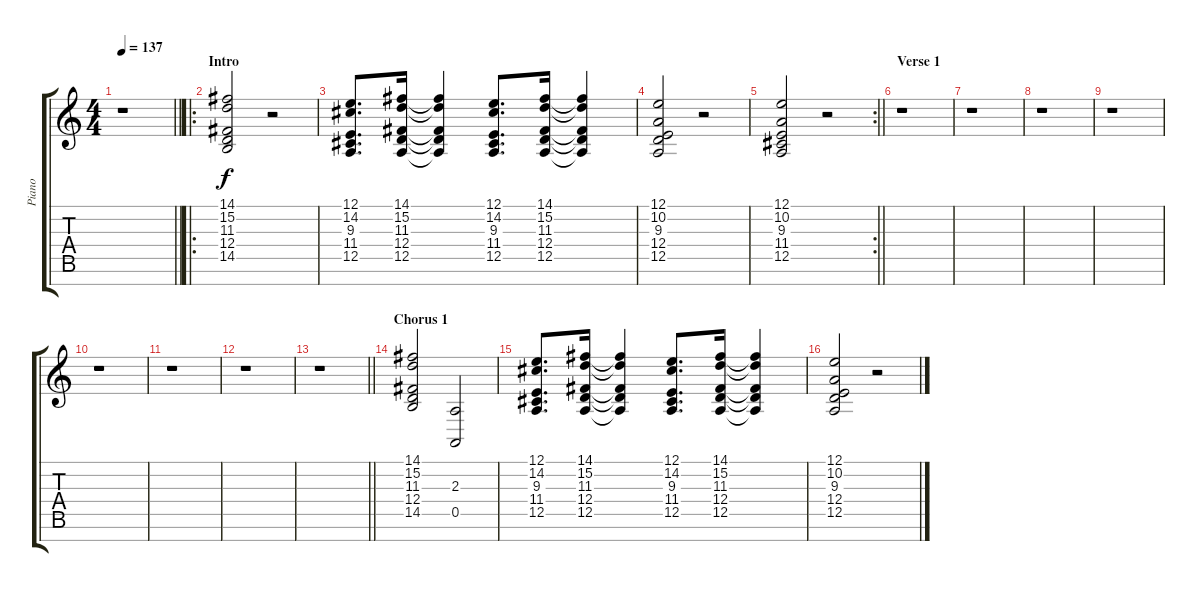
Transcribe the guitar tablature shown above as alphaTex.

\track ("Piano" "Piano") {instrument acousticgrandpiano}
\staff {score tabs}
\tuning (E4 B3 G3 D3 A2 E2 B1) {hide}
\ts (4 4)
\tempo 137
\clef g2
\barLineRight lightlight
\ks c
r.1{dy f instrument acousticgrandpiano} |
\ro
\section ("" "Intro")
(14.1 15.2 11.3 12.4 14.5).2 r.2 |
(12.1 14.2 9.3 11.4 12.5).8{d} (14.1 15.2 11.3 12.4 12.5).16 (14.1{t} 15.2{t} 11.3{t} 12.4{t} 12.5{t}).4 (12.1 14.2 9.3 11.4 12.5).8{d} (14.1 15.2 11.3 12.4 12.5).16 (14.1{t} 15.2{t} 11.3{t} 12.4{t} 12.5{t}).4 |
(12.1 10.2 9.3 12.4 12.5).2 r.2 |
\rc 2
\barLineRight lightlight
(12.1 10.2 9.3 11.4 12.5).2 r.2 |
\section ("" "Verse 1")
r.1 |
r.1 |
r.1 |
r.1 |
r.1 |
r.1 |
r.1 |
\barLineRight lightlight
r.1 |
\section ("" "Chorus 1")
(14.1 15.2 11.3 12.4 14.5).2 (2.3 0.5).2 |
(12.1 14.2 9.3 11.4 12.5).8{d} (14.1 15.2 11.3 12.4 12.5).16 (14.1{t} 15.2{t} 11.3{t} 12.4{t} 12.5{t}).4 (12.1 14.2 9.3 11.4 12.5).8{d} (14.1 15.2 11.3 12.4 12.5).16 (14.1{t} 15.2{t} 11.3{t} 12.4{t} 12.5{t}).4 |
(12.1 10.2 9.3 12.4 12.5).2 r.2
